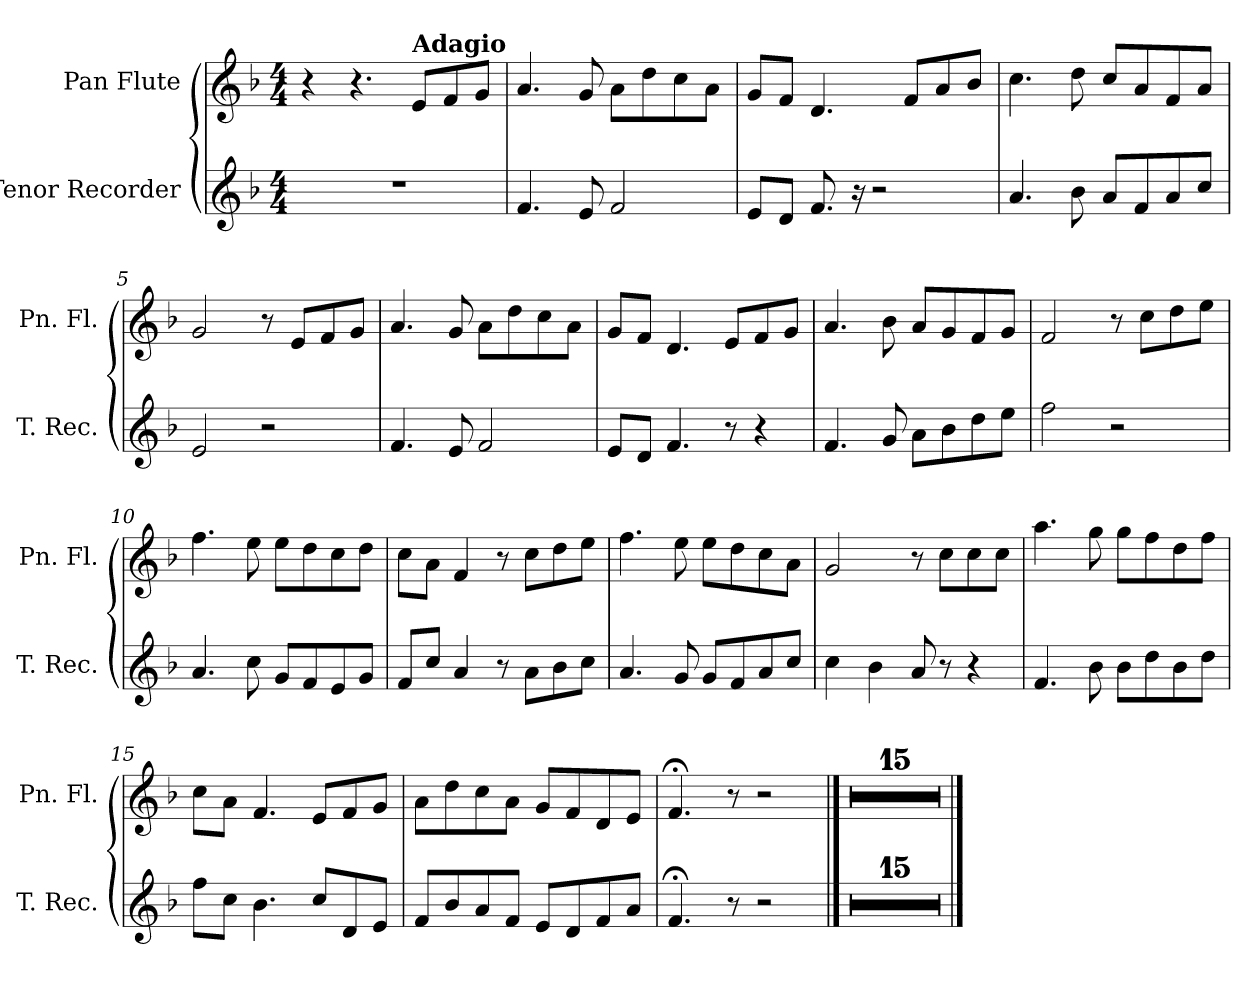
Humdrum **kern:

**kern	**kern
*part2	*part1
*staff2	*staff1
*I"Tenor Recorder	*I"Pan Flute
*I'T. Rec.	*I'Pn. Fl.
*clefG2	*clefG2
*k[b-]	*k[b-]
*M4/4	*M4/4
=1	=1
1r	4r
.	4.r
!	!LO:TX:a:B:t=Adagio
.	8e/L
.	8f/
.	8g/J
=2	=2
4.f/	4.a/
8e/	8g/
2f/	8a\L
.	8dd\
.	8cc\
.	8a\J
=3	=3
8e/L	8g/L
8d/J	8f/J
8.f/	4.d/
16r	.
2r	.
.	8f/L
.	8a/
.	8b-/J
=4	=4
4.a/	4.cc\
8b-\	8dd\
8a/L	8cc/L
8f/	8a/
8a/	8f/
8cc/J	8a/J
=5	=5
2e/	2g/
2r	8r
.	8e/L
.	8f/
.	8g/J
!!LO:LB:g=z
=6	=6
4.f/	4.a/
8e/	8g/
2f/	8a\L
.	8dd\
.	8cc\
.	8a\J
=7	=7
8e/L	8g/L
8d/J	8f/J
4.f/	4.d/
8r	8e/L
4r	8f/
.	8g/J
=8	=8
4.f/	4.a/
8g/	8b-\
8a\L	8a/L
8b-\	8g/
8dd\	8f/
8ee\J	8g/J
=9	=9
2ff\	2f/
2r	8r
.	8cc\L
.	8dd\
.	8ee\J
=10	=10
4.a/	4.ff\
8cc\	8ee\
8g/L	8ee\L
8f/	8dd\
8e/	8cc\
8g/J	8dd\J
=11	=11
8f/L	8cc\L
8cc/J	8a\J
4a/	4f/
8r	8r
8a\L	8cc\L
8b-\	8dd\
8cc\J	8ee\J
!!LO:LB:g=z
=12	=12
4.a/	4.ff\
8g/	8ee\
8g/L	8ee\L
8f/	8dd\
8a/	8cc\
8cc/J	8a\J
=13	=13
4cc\	2g/
4b-\	.
8a/	8r
8r	8cc\L
4r	8cc\
.	8cc\J
=14	=14
4.f/	4.aa\
8b-\	8gg\
8b-\L	8gg\L
8dd\	8ff\
8b-\	8dd\
8dd\J	8ff\J
=15	=15
8ff\L	8cc\L
8cc\J	8a\J
4.b-\	4.f/
8cc/L	8e/L
8d/	8f/
8e/J	8g/J
=16	=16
8f/L	8a\L
8b-/	8dd\
8a/	8cc\
8f/J	8a\J
8e/L	8g/L
8d/	8f/
8f/	8d/
8a/J	8e/J
=17	=17
4.f;/	4.f;/
8r	8r
2r	2r
==18	==18
1r	1r
!!LO:LB:g=z
=19	=19
1r	1r
=20	=20
1r	1r
=21	=21
1r	1r
=22	=22
1r	1r
=23	=23
1r	1r
=24	=24
1r	1r
=25	=25
1r	1r
=26	=26
1r	1r
=27	=27
1r	1r
=28	=28
1r	1r
=29	=29
1r	1r
=30	=30
1r	1r
=31	=31
1r	1r
=32	=32
1r	1r
==	==
*-	*-
